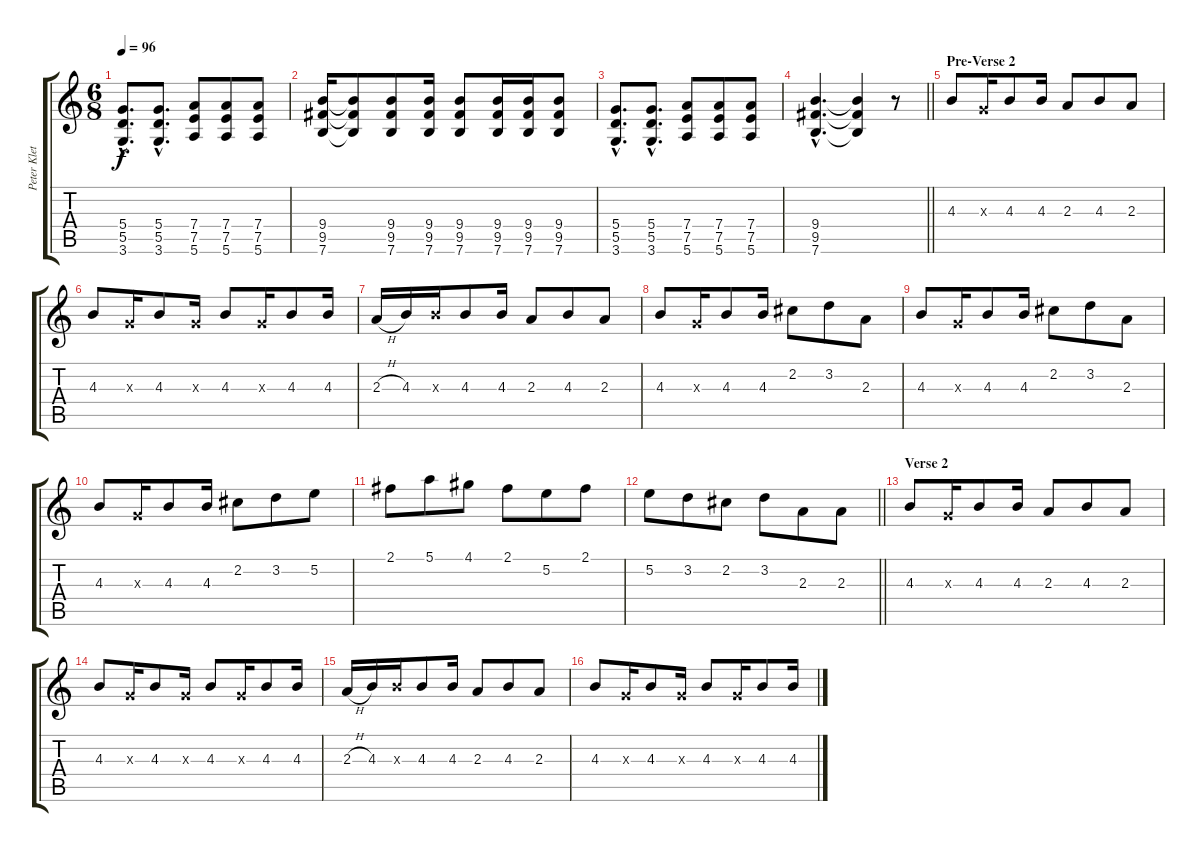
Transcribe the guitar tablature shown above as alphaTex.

\track ("Peter Klett Guitar" "Peter Klet") {instrument electricguitarmuted}
\staff {score tabs}
\tuning (E4 B3 G3 D3 A2 E2) {hide}
\ts (6 8)
\tempo 96
\clef g2
\ks c
(5.4{hac} 5.5{hac} 3.6{hac}).8{d dy f} (5.4{hac} 5.5{hac} 3.6{hac}).8{d} (7.4 7.5 5.6).8 (7.4 7.5 5.6).8 (7.4 7.5 5.6).8 |
(9.4 9.5 7.6).16 (9.4{t} 9.5{t} 7.6{t}).8 (9.4 9.5 7.6).8 (9.4 9.5 7.6).16 (9.4 9.5 7.6).8 (9.4 9.5 7.6).16 (9.4 9.5 7.6).16 (9.4 9.5 7.6).8 |
(5.4{hac} 5.5{hac} 3.6{hac}).8{d} (5.4{hac} 5.5{hac} 3.6{hac}).8{d} (7.4 7.5 5.6).8 (7.4 7.5 5.6).8 (7.4 7.5 5.6).8 |
\barLineRight lightlight
(9.4{hac} 9.5{hac} 7.6{hac}).4{d} (9.4{t} 9.5{t} 7.6{t}).4 r.8 |
\section ("" "Pre-Verse 2")
4.3.8{instrument electricguitarmuted} 0.3{x}.16 4.3.8 4.3.16 2.3.8 4.3.8 2.3.8 |
4.3.8 0.3{x}.16 4.3.8 0.3{x}.16 4.3.8 0.3{x}.16 4.3.8 4.3.16 |
2.3{h}.16 4.3.16 4.3{x}.16 4.3.8 4.3.16 2.3.8 4.3.8 2.3.8 |
4.3.8 0.3{x}.16 4.3.8 4.3.16 2.2.8 3.2.8 2.3.8 |
4.3.8 0.3{x}.16 4.3.8 4.3.16 2.2.8 3.2.8 2.3.8 |
4.3.8 0.3{x}.16 4.3.8 4.3.16 2.2.8 3.2.8 5.2.8 |
2.1.8 5.1.8 4.1.8 2.1.8 5.2.8 2.1.8 |
\barLineRight lightlight
5.2.8 3.2.8 2.2.8 3.2.8 2.3.8 2.3.8 |
\section ("" "Verse 2")
4.3.8 0.3{x}.16 4.3.8 4.3.16 2.3.8 4.3.8 2.3.8 |
4.3.8 0.3{x}.16 4.3.8 0.3{x}.16 4.3.8 0.3{x}.16 4.3.8 4.3.16 |
2.3{h}.16 4.3.16 4.3{x}.16 4.3.8 4.3.16 2.3.8 4.3.8 2.3.8 |
4.3.8 0.3{x}.16 4.3.8 0.3{x}.16 4.3.8 0.3{x}.16 4.3.8 4.3.16
